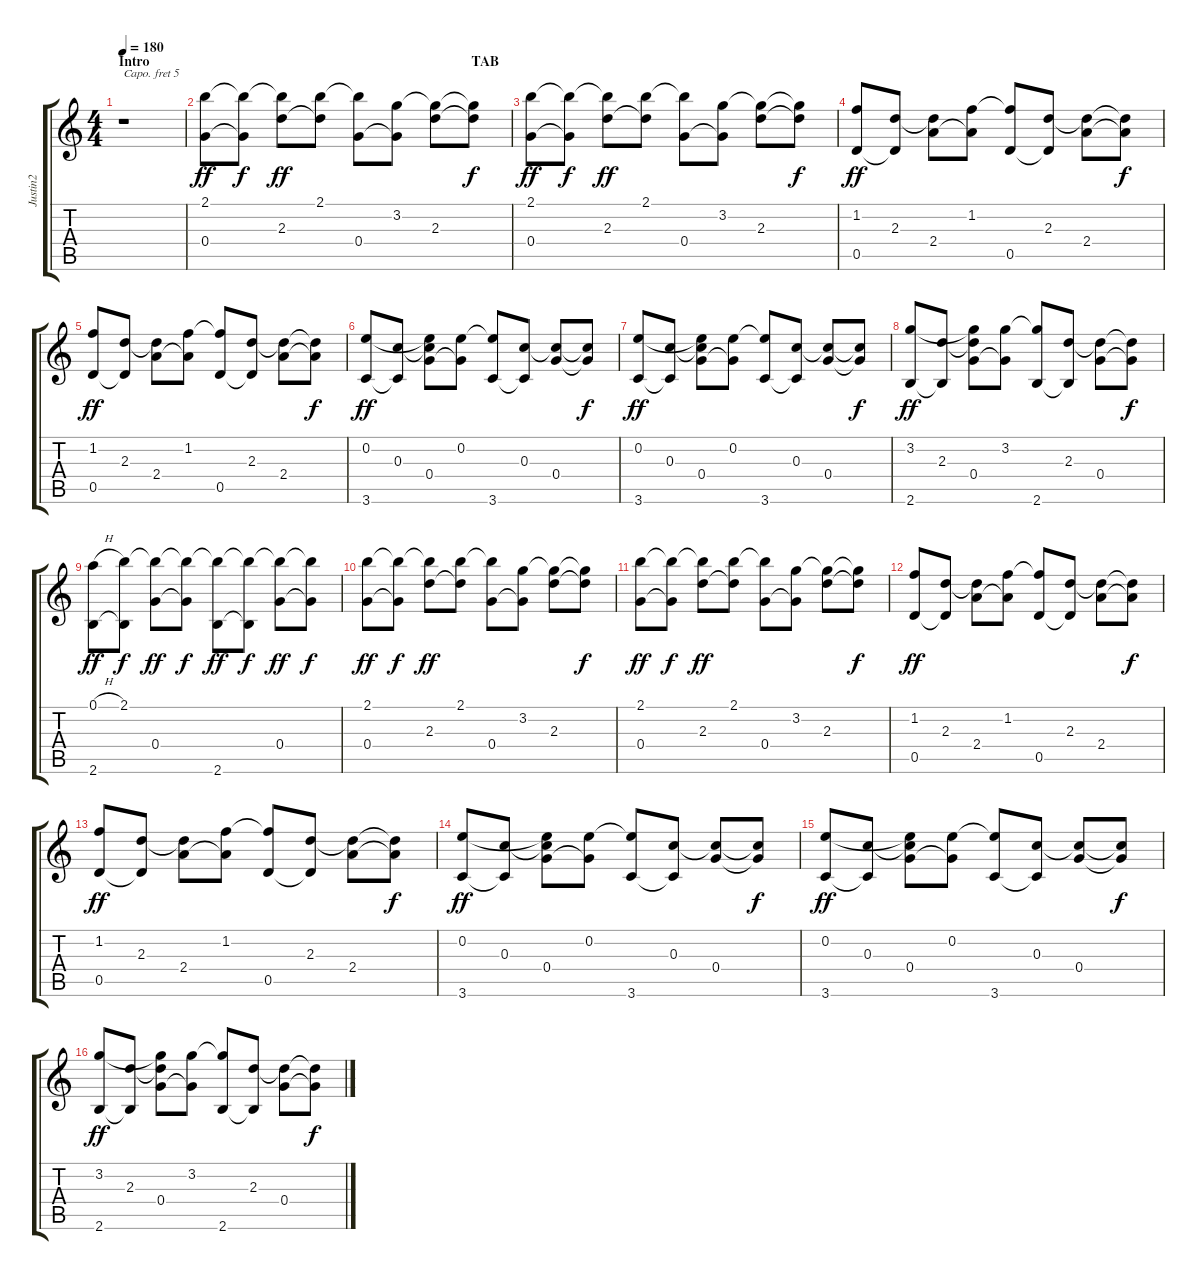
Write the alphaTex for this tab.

\track ("Justin2" "Justin2") {instrument acousticguitarnylon}
\staff {score tabs}
\capo 5
\tuning (E4 B3 G3 D3 A2 E2) {hide}
\ts (4 4)
\section ("" "Intro                                                                                            TAB")
\tempo 180
\clef g2
\ks c
r.1{dy ff instrument acousticguitarnylon} |
(2.1 0.4).8{volume 12} (2.1{t} 0.4{t}).8{dy f} (2.1{t} 2.3).8{dy ff} (2.1 2.3{t}).8 (2.1{t} 0.4).8 (3.2 0.4{t}).8 (3.2{t} 2.3).8 (3.2{t} 2.3{t}).8{dy f} |
(2.1 0.4).8{dy ff} (2.1{t} 0.4{t}).8{dy f} (2.1{t} 2.3).8{dy ff} (2.1 2.3{t}).8 (2.1{t} 0.4).8 (3.2 0.4{t}).8 (3.2{t} 2.3).8 (3.2{t} 2.3{t}).8{dy f} |
(1.2 0.5).8{dy ff} (2.3 0.5{t}).8 (2.3{t} 2.4).8 (1.2 2.4{t}).8 (1.2{t} 0.5).8 (2.3 0.5{t}).8 (2.3{t} 2.4).8 (2.3{t} 2.4{t}).8{dy f} |
(1.2 0.5).8{dy ff} (2.3 0.5{t}).8 (2.3{t} 2.4).8 (1.2 2.4{t}).8 (1.2{t} 0.5).8 (2.3 0.5{t}).8 (2.3{t} 2.4).8 (2.3{t} 2.4{t}).8{dy f} |
(0.2 3.6).8{dy ff} (0.3 3.6{t}).8 (0.2{t} 0.3{t} 0.4).8 (0.2 0.4{t}).8 (0.2{t} 3.6).8 (0.3 3.6{t}).8 (0.3{t} 0.4).8 (0.3{t} 0.4{t}).8{dy f} |
(0.2 3.6).8{dy ff} (0.3 3.6{t}).8 (0.2{t} 0.3{t} 0.4).8 (0.2 0.4{t}).8 (0.2{t} 3.6).8 (0.3 3.6{t}).8 (0.3{t} 0.4).8 (0.3{t} 0.4{t}).8{dy f} |
(3.2 2.6).8{dy ff} (2.3 2.6{t}).8 (3.2{t} 2.3{t} 0.4).8 (3.2 0.4{t}).8 (3.2{t} 2.6).8 (2.3 2.6{t}).8 (2.3{t} 0.4).8 (2.3{t} 0.4{t}).8{dy f} |
(0.1{h} 2.6).8{dy ff} (2.1 2.6{t}).8{dy f} (2.1{t} 0.4).8{dy ff} (2.1{t} 0.4{t}).8{dy f} (2.1{t} 2.6).8{dy ff} (2.1{t} 2.6{t}).8{dy f} (2.1{t} 0.4).8{dy ff} (2.1{t} 0.4{t}).8{dy f} |
(2.1 0.4).8{dy ff} (2.1{t} 0.4{t}).8{dy f} (2.1{t} 2.3).8{dy ff} (2.1 2.3{t}).8 (2.1{t} 0.4).8 (3.2 0.4{t}).8 (3.2{t} 2.3).8 (3.2{t} 2.3{t}).8{dy f} |
(2.1 0.4).8{dy ff} (2.1{t} 0.4{t}).8{dy f} (2.1{t} 2.3).8{dy ff} (2.1 2.3{t}).8 (2.1{t} 0.4).8 (3.2 0.4{t}).8 (3.2{t} 2.3).8 (3.2{t} 2.3{t}).8{dy f} |
(1.2 0.5).8{dy ff} (2.3 0.5{t}).8 (2.3{t} 2.4).8 (1.2 2.4{t}).8 (1.2{t} 0.5).8 (2.3 0.5{t}).8 (2.3{t} 2.4).8 (2.3{t} 2.4{t}).8{dy f} |
(1.2 0.5).8{dy ff} (2.3 0.5{t}).8 (2.3{t} 2.4).8 (1.2 2.4{t}).8 (1.2{t} 0.5).8 (2.3 0.5{t}).8 (2.3{t} 2.4).8 (2.3{t} 2.4{t}).8{dy f} |
(0.2 3.6).8{dy ff} (0.3 3.6{t}).8 (0.2{t} 0.3{t} 0.4).8 (0.2 0.4{t}).8 (0.2{t} 3.6).8 (0.3 3.6{t}).8 (0.3{t} 0.4).8 (0.3{t} 0.4{t}).8{dy f} |
(0.2 3.6).8{dy ff} (0.3 3.6{t}).8 (0.2{t} 0.3{t} 0.4).8 (0.2 0.4{t}).8 (0.2{t} 3.6).8 (0.3 3.6{t}).8 (0.3{t} 0.4).8 (0.3{t} 0.4{t}).8{dy f} |
(3.2 2.6).8{dy ff} (2.3 2.6{t}).8 (3.2{t} 2.3{t} 0.4).8 (3.2 0.4{t}).8 (3.2{t} 2.6).8 (2.3 2.6{t}).8 (2.3{t} 0.4).8 (2.3{t} 0.4{t}).8{dy f}
